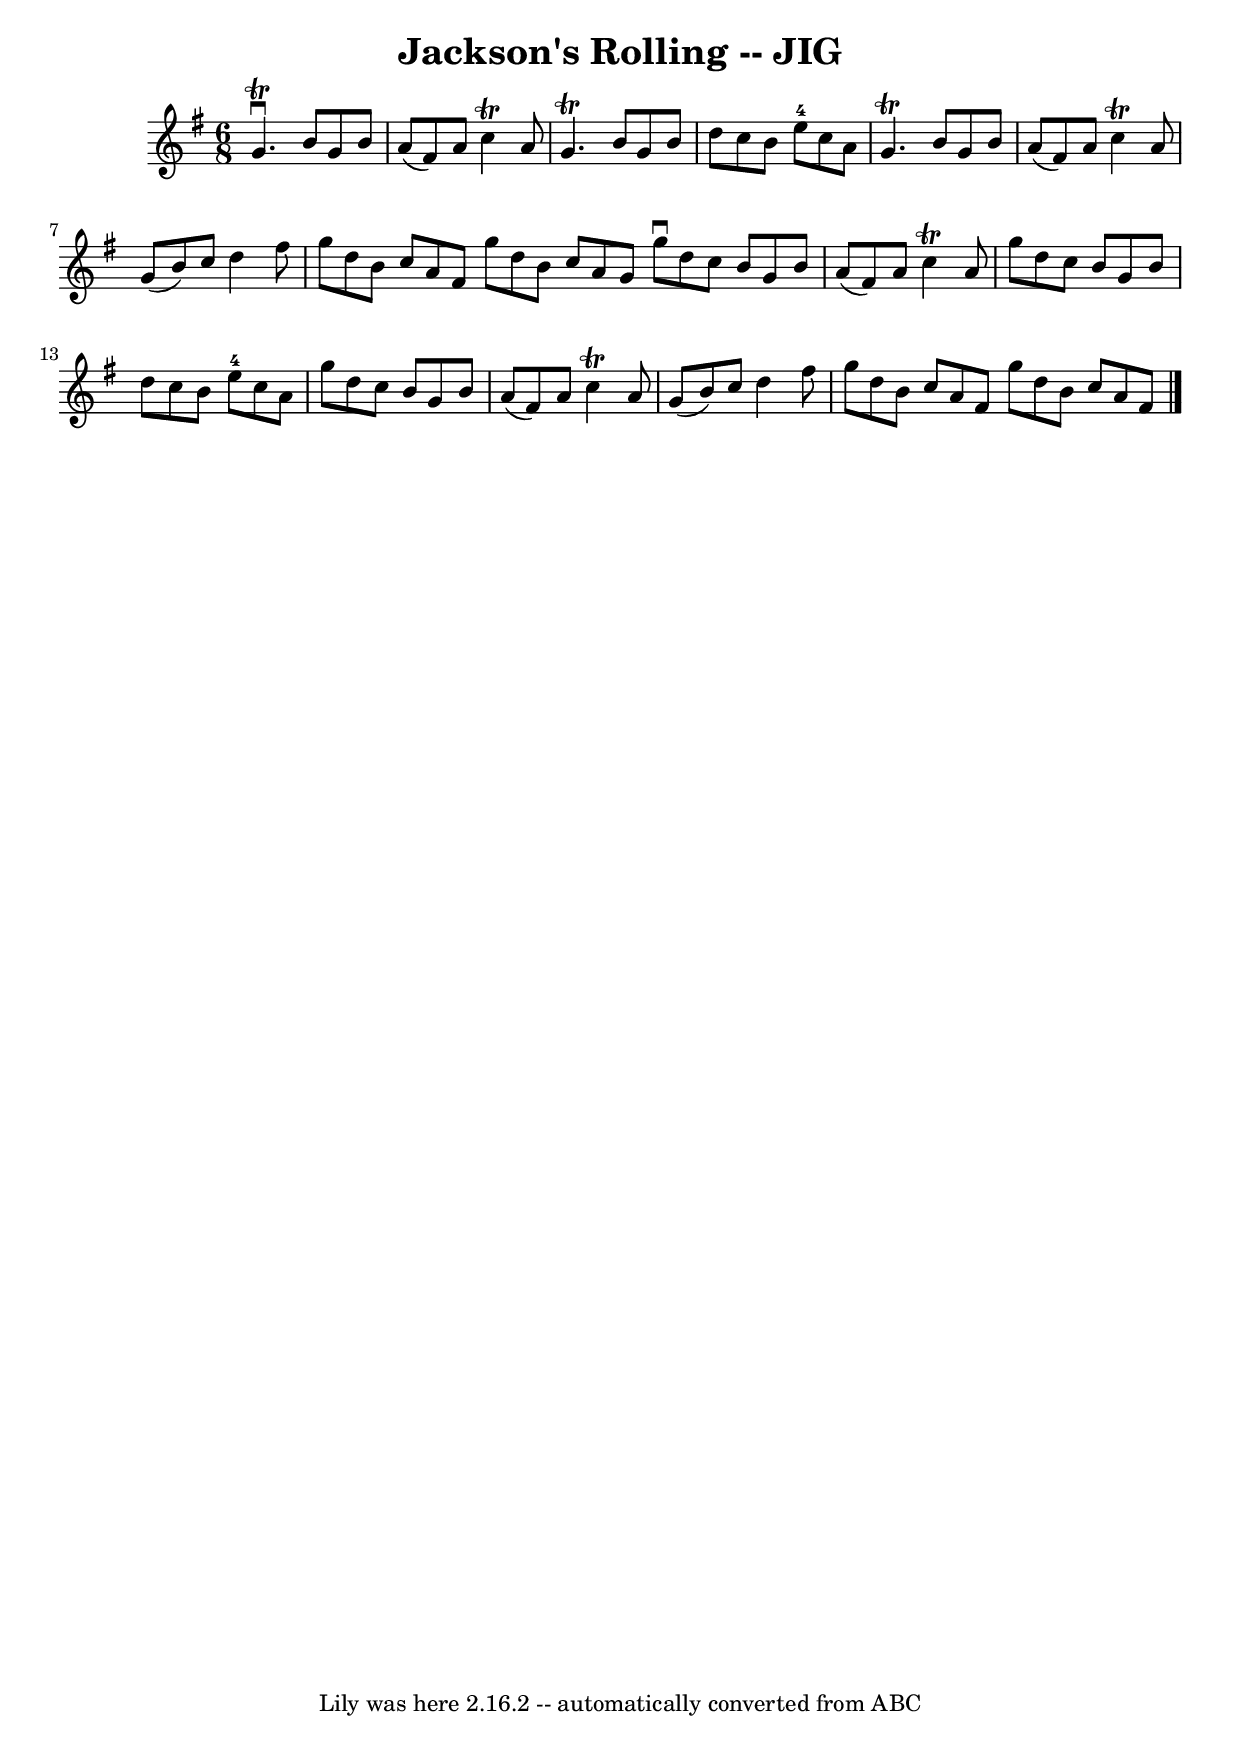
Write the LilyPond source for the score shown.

\version "2.7.40"
\include "Mammoth.ily"
\header {
	%% book = "Ryan's Mammoth Collection of Fiddle Tunes"
	crossRefNumber = "1"
	footnotes = ""
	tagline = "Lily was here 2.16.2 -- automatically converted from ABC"
	title = "Jackson's Rolling -- JIG"
}
voicedefault =  {


\time 6/8 
\key g \major g'4.^\trill^\downbow b'8 g'8 b'8    |
 
 a'8 (fis'8) a'8 c''4^\trill a'8    |
 g'4.^\trill   
b'8 g'8 b'8    |
 d''8 c''8 b'8 e''8-4 c''8    
a'8    |
     |
 g'4.^\trill b'8 g'8 b'8    |
   
a'8 (fis'8) a'8 c''4^\trill a'8    |
 g'8 (b'8)   
c''8 d''4 fis''8    |
 g''8 d''8 b'8 c''8 a'8    
fis'8    \bar ":|" g''8 d''8 b'8 c''8 a'8 g'8    \bar "|."     
\bar "|:" g''8^\downbow d''8 c''8 b'8 g'8 b'8    |
   
a'8 (fis'8) a'8 c''4^\trill a'8    |
 g''8 d''8    
c''8 b'8 g'8 b'8    |
 d''8 c''8 b'8 e''8-4   
c''8 a'8    |
     |
 g''8 d''8 c''8 b'8 g'8    
b'8    |
 a'8 (fis'8) a'8 c''4^\trill a'8    |
   
g'8 (b'8) c''8 d''4 fis''8    |
 g''8 d''8 b'8    
c''8 a'8 fis'8    \bar ":|" g''8 d''8 b'8 c''8 a'8 fis'8 
   \bar "|."   
}

\score{
    <<

	\context Staff="default"
	{
	    \voicedefault 
	}

    >>
	\layout {
	}
	\midi {}
}
